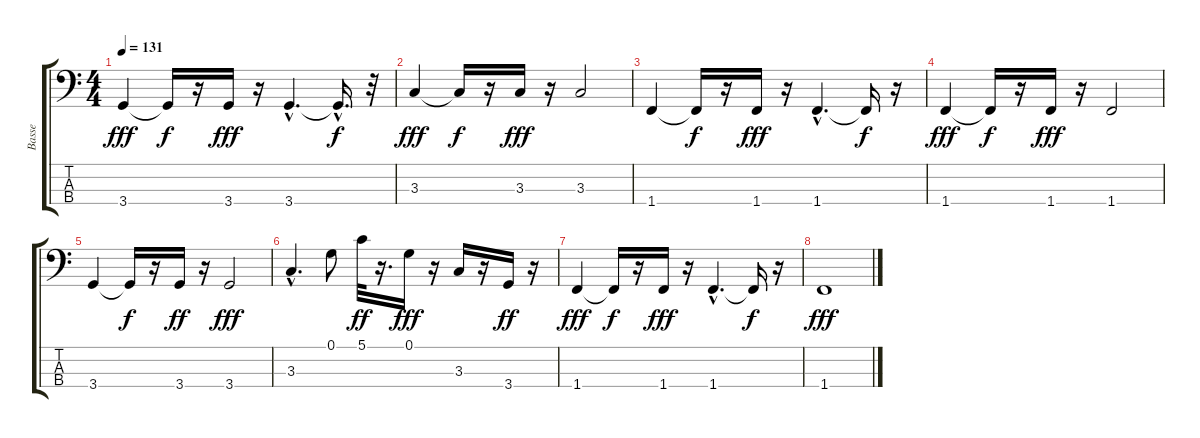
\track ("Basse" "Basse") {instrument acousticbass}
\staff {score tabs}
\tuning (G2 D2 A1 E1) {hide}
\ts (4 4)
\tempo 131
\clef f4
\ks c
3.4.4{dy fff} 3.4{t}.16{dy f} r.16 3.4.16{dy fff} r.16 3.4{hac}.4{d} 3.4{hac t}.16{d dy f} r.32 |
3.3.4{dy fff} 3.3{t}.16{dy f} r.16 3.3.16{dy fff} r.16 3.3.2 |
1.4.4 1.4{t}.16{dy f} r.16 1.4.16{dy fff} r.16 1.4{hac}.4{d} 1.4{t}.16{dy f} r.16 |
1.4.4{dy fff} 1.4{t}.16{dy f} r.16 1.4.16{dy fff} r.16 1.4.2 |
3.4.4 3.4{t}.16{dy f} r.16 3.4.16{dy ff} r.16 3.4.2{dy fff} |
3.3{hac}.4{d} 0.1.8 5.1.32{dy ff} r.16{d} 0.1.16{dy fff} r.16 3.3.16 r.16 3.4.16{dy ff} r.16 |
1.4.4{dy fff} 1.4{t}.16{dy f} r.16 1.4.16{dy fff} r.16 1.4{hac}.4{d} 1.4{t}.16{dy f} r.16 |
1.4.1{dy fff}
